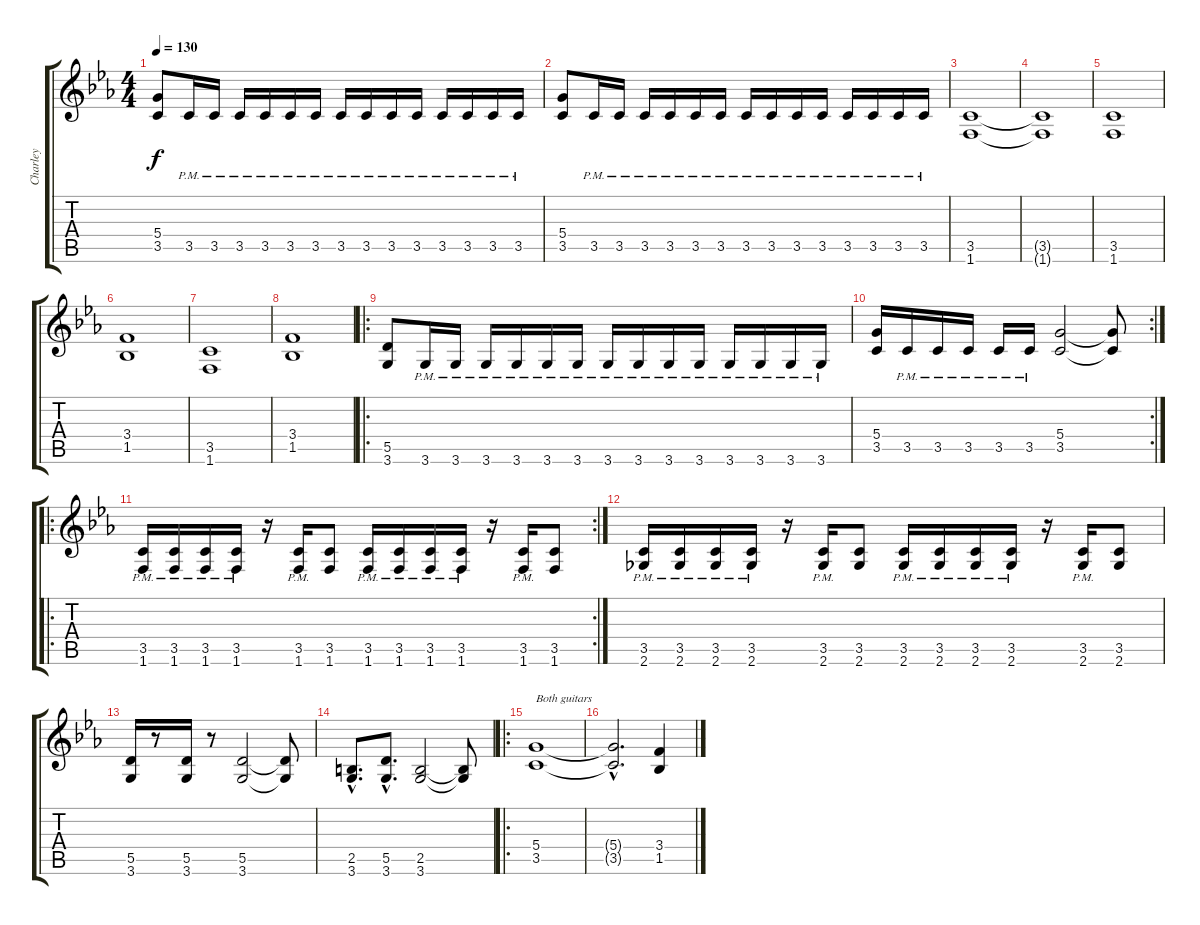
\track ("Charley" "Charley") {instrument overdrivenguitar}
\staff {score tabs}
\tuning (E4 B3 G3 D3 A2 E2) {hide}
\ts (4 4)
\tempo 130
\clef g2
\ks cminor
(5.4 3.5).8{dy f} 3.5{pm}.16 3.5{pm}.16 3.5{pm}.16 3.5{pm}.16 3.5{pm}.16 3.5{pm}.16 3.5{pm}.16 3.5{pm}.16 3.5{pm}.16 3.5{pm}.16 3.5{pm}.16 3.5{pm}.16 3.5{pm}.16 3.5{pm}.16 |
(5.4 3.5).8 3.5{pm}.16 3.5{pm}.16 3.5{pm}.16 3.5{pm}.16 3.5{pm}.16 3.5{pm}.16 3.5{pm}.16 3.5{pm}.16 3.5{pm}.16 3.5{pm}.16 3.5{pm}.16 3.5{pm}.16 3.5{pm}.16 3.5{pm}.16 |
(3.5 1.6).1 |
(3.5{t} 1.6{t}).1 |
(3.5 1.6).1 |
(3.4 1.5).1 |
(3.5 1.6).1 |
(3.4 1.5).1 |
\ro
(5.5 3.6).8 3.6{pm}.16 3.6{pm}.16 3.6{pm}.16 3.6{pm}.16 3.6{pm}.16 3.6{pm}.16 3.6{pm}.16 3.6{pm}.16 3.6{pm}.16 3.6{pm}.16 3.6{pm}.16 3.6{pm}.16 3.6{pm}.16 3.6{pm}.16 |
\rc 2
(5.4 3.5).16 3.5{pm}.16 3.5{pm}.16 3.5{pm}.16 3.5{pm}.16 3.5{pm}.16 (5.4 3.5).2 (5.4{t} 3.5{t}).8 |
\ro
\rc 2
(3.5{pm} 1.6{pm}).16 (3.5{pm} 1.6{pm}).16 (3.5{pm} 1.6{pm}).16 (3.5{pm} 1.6{pm}).16 r.16 (3.5{pm} 1.6{pm}).16 (3.5 1.6).8 (3.5{pm} 1.6{pm}).16 (3.5{pm} 1.6{pm}).16 (3.5{pm} 1.6{pm}).16 (3.5{pm} 1.6{pm}).16 r.16 (3.5{pm} 1.6{pm}).16 (3.5 1.6).8 |
(3.5{pm} 2.6{pm}).16 (3.5{pm} 2.6{pm}).16 (3.5{pm} 2.6{pm}).16 (3.5{pm} 2.6{pm}).16 r.16 (3.5{pm} 2.6{pm}).16 (3.5 2.6).8 (3.5{pm} 2.6{pm}).16 (3.5{pm} 2.6{pm}).16 (3.5{pm} 2.6{pm}).16 (3.5{pm} 2.6{pm}).16 r.16 (3.5{pm} 2.6{pm}).16 (3.5 2.6).8 |
(5.5 3.6).16 r.8 (5.5 3.6).16 r.8 (5.5 3.6).2 (5.5{t} 3.6{t}).8 |
(2.5{hac} 3.6{hac}).8{d} (5.5{hac} 3.6{hac}).8{d} (2.5 3.6).2 (2.5{t} 3.6{t}).8 |
\ro
(5.4 3.5).1{txt "Both guitars"} |
(5.4{hac t} 3.5{hac t}).2{d} (3.4 1.5).4
